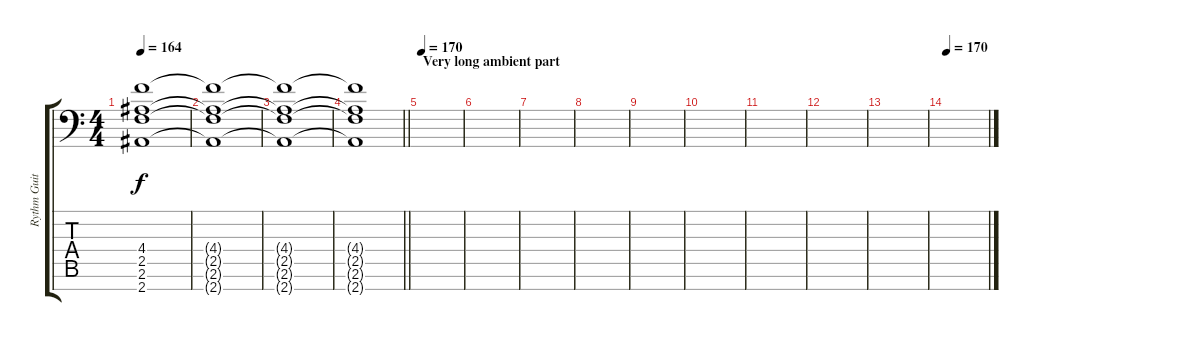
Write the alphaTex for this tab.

\track ("Rythm Guitar #3" "Rythm Guit") {instrument distortionguitar}
\staff {score tabs}
\tuning (Eb4 Bb3 Gb3 Db3 Ab2 Eb2 Ab1) {hide}
\ts (4 4)
\tempo 164
\clef f4
\ks c
(4.4 2.5 2.6 2.7).1{dy f volume 13} |
(4.4{t} 2.5{t} 2.6{t} 2.7{t}).1 |
(4.4{t} 2.5{t} 2.6{t} 2.7{t}).1 |
\barLineRight lightlight
(4.4{t} 2.5{t} 2.6{t} 2.7{t}).1 |
\section ("" "Very long ambient part")
\tempo 170
|
|
|
|
|
|
|
|
|
\tempo 170
